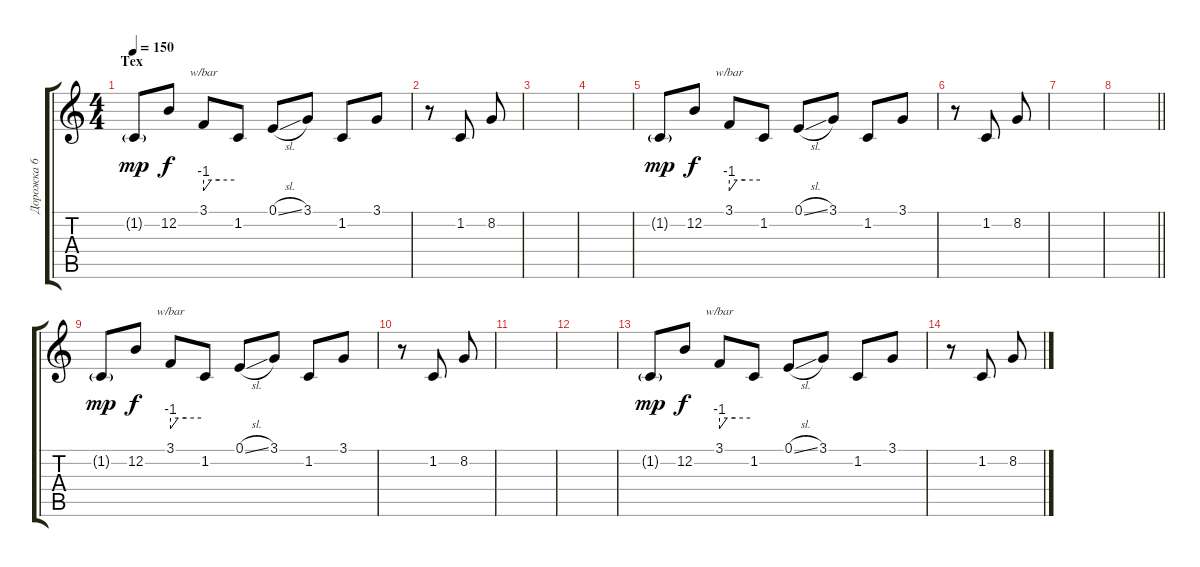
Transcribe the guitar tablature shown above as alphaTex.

\track ("Дорожка 6" "Дорожка 6") {instrument lead2sawtooth}
\staff {score tabs}
\tuning (E4 B3 G3 D3 A2 E2) {hide}
\ts (4 4)
\section ("" "Тех ")
\tempo 150
\clef g2
\ks c
1.2{g}.8{dy mp} 12.2.8{dy f} 3.1.8{tbe (custom default 0 -4 15 0 30 0 60 0)} 1.2.8 0.1{sl}.8 3.1.8 1.2.8 3.1.8 |
r.8 1.2.8 8.2.8 |
|
|
1.2{g}.8{dy mp} 12.2.8{dy f} 3.1.8{tbe (custom default 0 -4 15 0 30 0 60 0)} 1.2.8 0.1{sl}.8 3.1.8 1.2.8 3.1.8 |
r.8 1.2.8 8.2.8 |
|
\barLineRight lightlight
|
1.2{g}.8{dy mp} 12.2.8{dy f} 3.1.8{tbe (custom default 0 -4 15 0 30 0 60 0)} 1.2.8 0.1{sl}.8 3.1.8 1.2.8 3.1.8 |
r.8 1.2.8 8.2.8 |
|
|
1.2{g}.8{dy mp} 12.2.8{dy f} 3.1.8{tbe (custom default 0 -4 15 0 30 0 60 0)} 1.2.8 0.1{sl}.8 3.1.8 1.2.8 3.1.8 |
r.8 1.2.8 8.2.8
